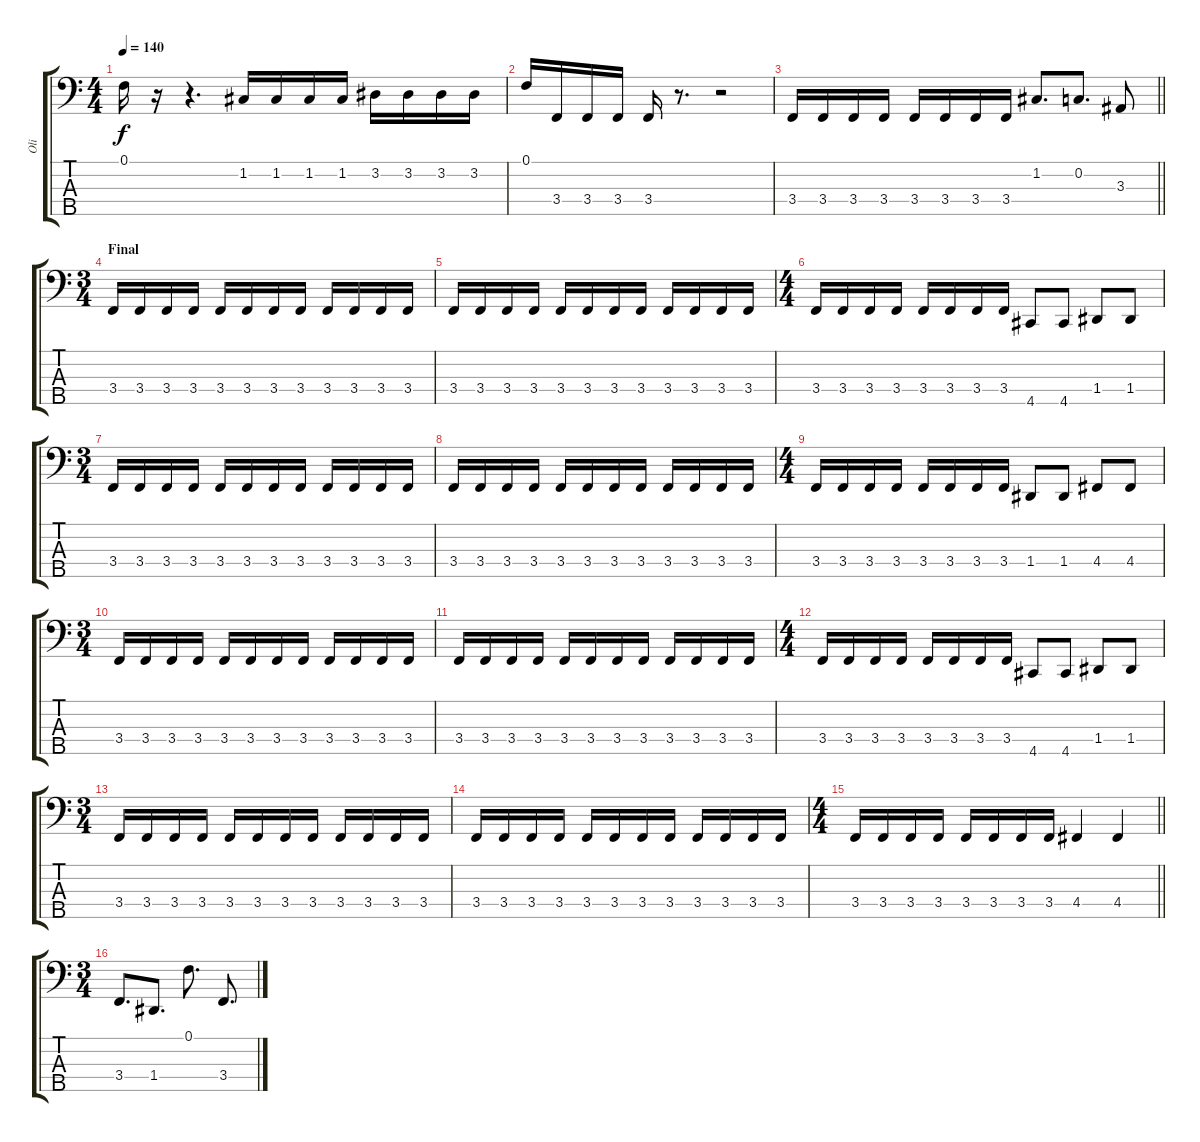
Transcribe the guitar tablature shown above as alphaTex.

\track ("Oli" "Oli") {solo instrument electricbasspick}
\staff {score tabs}
\tuning (F2 C2 G1 D1 A0) {hide}
\ts (4 4)
\tempo 140
\clef f4
\ks c
0.1.16{dy f} r.16 r.4{d} 1.2.16 1.2.16 1.2.16 1.2.16 3.2.16 3.2.16 3.2.16 3.2.16 |
0.1.16 3.4.16 3.4.16 3.4.16 3.4.16 r.8{d} r.2 |
\barLineRight lightlight
3.4.16 3.4.16 3.4.16 3.4.16 3.4.16 3.4.16 3.4.16 3.4.16 1.2.8{d} 0.2.8{d} 3.3.8 |
\ts (3 4)
\section ("" "Final")
3.4.16 3.4.16 3.4.16 3.4.16 3.4.16 3.4.16 3.4.16 3.4.16 3.4.16 3.4.16 3.4.16 3.4.16 |
3.4.16 3.4.16 3.4.16 3.4.16 3.4.16 3.4.16 3.4.16 3.4.16 3.4.16 3.4.16 3.4.16 3.4.16 |
\ts (4 4)
3.4.16 3.4.16 3.4.16 3.4.16 3.4.16 3.4.16 3.4.16 3.4.16 4.5.8 4.5.8 1.4.8 1.4.8 |
\ts (3 4)
3.4.16 3.4.16 3.4.16 3.4.16 3.4.16 3.4.16 3.4.16 3.4.16 3.4.16 3.4.16 3.4.16 3.4.16 |
3.4.16 3.4.16 3.4.16 3.4.16 3.4.16 3.4.16 3.4.16 3.4.16 3.4.16 3.4.16 3.4.16 3.4.16 |
\ts (4 4)
3.4.16 3.4.16 3.4.16 3.4.16 3.4.16 3.4.16 3.4.16 3.4.16 1.4.8 1.4.8 4.4.8 4.4.8 |
\ts (3 4)
3.4.16 3.4.16 3.4.16 3.4.16 3.4.16 3.4.16 3.4.16 3.4.16 3.4.16 3.4.16 3.4.16 3.4.16 |
3.4.16 3.4.16 3.4.16 3.4.16 3.4.16 3.4.16 3.4.16 3.4.16 3.4.16 3.4.16 3.4.16 3.4.16 |
\ts (4 4)
3.4.16 3.4.16 3.4.16 3.4.16 3.4.16 3.4.16 3.4.16 3.4.16 4.5.8 4.5.8 1.4.8 1.4.8 |
\ts (3 4)
3.4.16 3.4.16 3.4.16 3.4.16 3.4.16 3.4.16 3.4.16 3.4.16 3.4.16 3.4.16 3.4.16 3.4.16 |
3.4.16 3.4.16 3.4.16 3.4.16 3.4.16 3.4.16 3.4.16 3.4.16 3.4.16 3.4.16 3.4.16 3.4.16 |
\ts (4 4)
\barLineRight lightlight
3.4.16 3.4.16 3.4.16 3.4.16 3.4.16 3.4.16 3.4.16 3.4.16 4.4.4 4.4.4 |
\ts (3 4)
3.4.8{d} 1.4.8{d} 0.1.8{d} 3.4.8{d}
